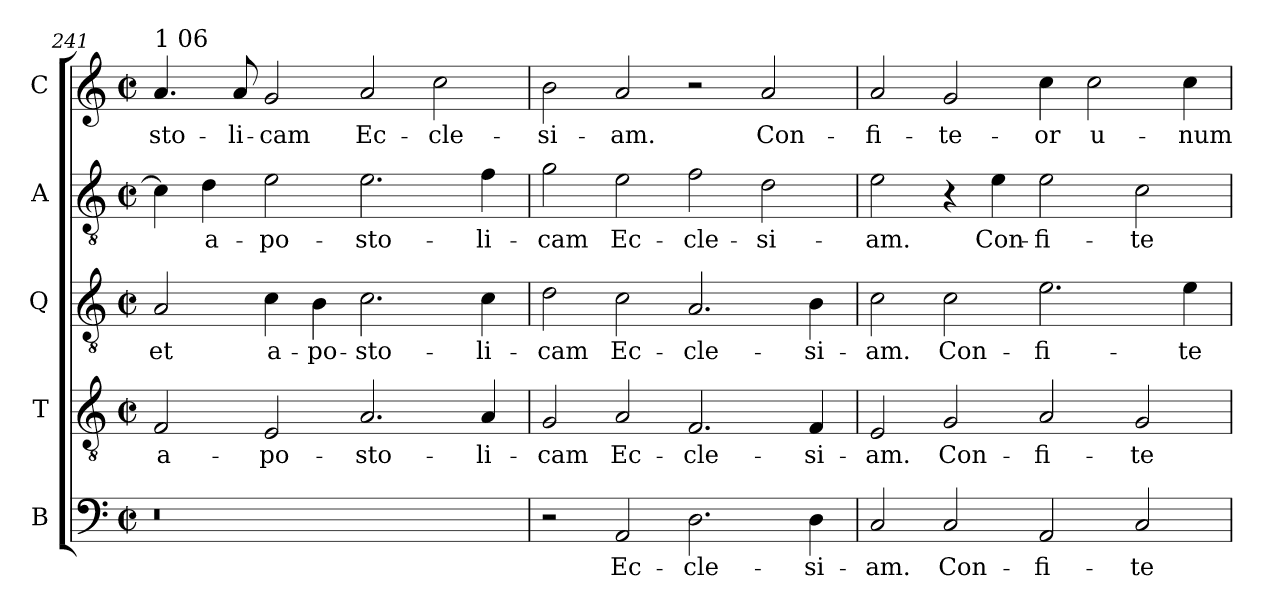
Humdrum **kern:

**kern	**text	**kern	**text	**kern	**text	**kern	**text	**kern	**text
*part5	*part5	*part4	*part4	*part3	*part3	*part2	*part2	*part1	*part1
*staff5	*staff5	*staff4	*staff4	*staff3	*staff3	*staff2	*staff2	*staff1	*staff1
*I"B	*	*I"T	*	*I"Q	*	*I"A	*	*I"C	*
*I'B	*	*I'T	*	*I'Q	*	*I'A	*	*I'C	*
!!LO:LB:g=z
*clefF4	*	*clefGv2	*	*clefGv2	*	*clefGv2	*	*clefG2	*
*M2/2	*	*M2/2	*	*M2/2	*	*M2/2	*	*M2/2	*
*met(c|)	*	*met(c|)	*	*met(c|)	*	*met(c|)	*	*met(c|)	*
=241	=241	=241	=241	=241	=241	=241	=241	=241	=241
!	!	!	!	!	!	!	!	!LO:TX:a:t=1 06	!
!	!	!	!LO:LY:b:cj	!	!LO:LY:b:cj	!	!	!	!LO:LY:b:cj
0r	.	2F/	a-	2A/	et	4c\]	.	4.a/	-sto-
!	!	!	!	!	!	!	!LO:LY:b:cj	!	!
.	.	.	.	.	.	4d\	a-	.	.
!	!	!	!	!	!	!	!	!	!LO:LY:b:cj
.	.	.	.	.	.	.	.	8a/	-li-
!	!	!	!LO:LY:b:cj	!	!LO:LY:b:cj	!	!LO:LY:b:cj	!	!LO:LY:b:cj
.	.	2E/	-po-	4c\	a-	2e\	-po-	2g/	-cam
!	!	!	!	!	!LO:LY:b	!	!	!	!
.	.	.	.	4B\	-po-	.	.	.	.
!	!	!	!LO:LY:b:cj	!	!LO:LY:b:rj	!	!LO:LY:b:cj	!	!LO:LY:b:cj
.	.	2.A/	-sto-	2.c\	-sto-	2.e\	-sto-	2a/	Ec-
!	!	!	!	!	!	!	!	!	!LO:LY:b:cj
.	.	.	.	.	.	.	.	2cc\	-cle-
!	!	!	!LO:LY:b:cj	!	!LO:LY:b:cj	!	!LO:LY:b:cj	!	!
.	.	4A/	-li-	4c\	-li-	4f\	-li-	.	.
=242	=242	=242	=242	=242	=242	=242	=242	=242	=242
!	!	!	!LO:LY:b:cj	!	!LO:LY:b:cj	!	!LO:LY:b:cj	!	!LO:LY:b:cj
2r	.	2G/	-cam	2d\	-cam	2g\	-cam	2b\	-si-
!	!LO:LY:b:cj	!	!LO:LY:b:cj	!	!LO:LY:b:cj	!	!LO:LY:b:cj	!	!LO:LY:b:cj
2AA/	Ec-	2A/	Ec-	2c\	Ec-	2e\	Ec-	2a/	-am.
!	!LO:LY:b:cj	!	!LO:LY:b:cj	!	!LO:LY:b:cj	!	!LO:LY:b:cj	!	!
2.D\	-cle-	2.F/	-cle-	2.A/	-cle-	2f\	-cle-	2r	.
!	!	!	!	!	!	!	!LO:LY:b:cj	!	!LO:LY:b:cj
.	.	.	.	.	.	2d\	-si-	2a/	Con-
!	!LO:LY:b:cj	!	!LO:LY:b:cj	!	!LO:LY:b:cj	!	!	!	!
4D\	-si-	4F/	-si-	4B\	-si-	.	.	.	.
=243	=243	=243	=243	=243	=243	=243	=243	=243	=243
!	!LO:LY:b:cj	!	!LO:LY:b:cj	!	!LO:LY:b:cj	!	!LO:LY:b:cj	!	!LO:LY:b:cj
2C/	-am.	2E/	-am.	2c\	-am.	2e\	-am.	2a/	-fi-
!	!LO:LY:b:cj	!	!LO:LY:b:cj	!	!LO:LY:b:cj	!	!	!	!LO:LY:b:cj
2C/	Con-	2G/	Con-	2c\	Con-	4r	.	2g/	-te-
!	!	!	!	!	!	!	!LO:LY:b:cj	!	!
.	.	.	.	.	.	4e\	Con-	.	.
!	!LO:LY:b:cj	!	!LO:LY:b:cj	!	!LO:LY:b:cj	!	!LO:LY:b:rj	!	!LO:LY:b:cj
2AA/	-fi-	2A/	-fi-	2.e\	-fi-	2e\	-fi-	4cc\	-or
!	!	!	!	!	!	!	!	!	!LO:LY:b:cj
.	.	.	.	.	.	.	.	2cc\	u-
!	!LO:LY:b:cj	!	!LO:LY:b:cj	!	!	!	!LO:LY:b:cj	!	!
2C/	-te-	2G/	-te-	.	.	2c\	-te-	.	.
!	!	!	!	!	!LO:LY:b:cj	!	!	!	!LO:LY:b:cj
.	.	.	.	4e\	-te-	.	.	4cc\	-num
=	=	=	=	=	=	=	=	=	=
*-	*-	*-	*-	*-	*-	*-	*-	*-	*-
